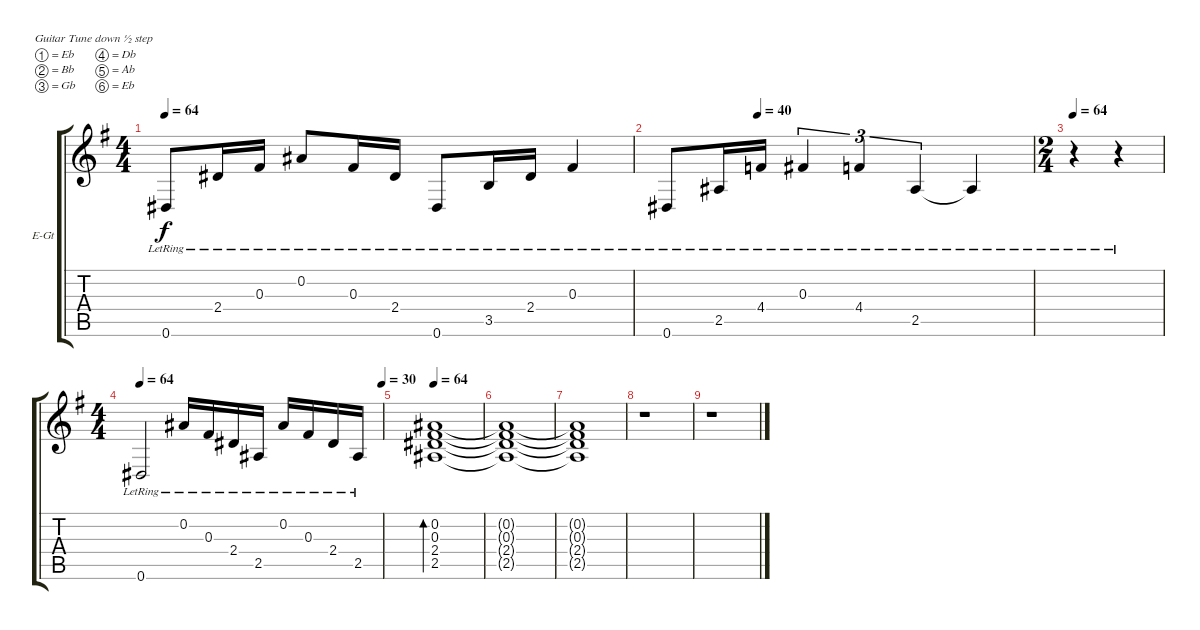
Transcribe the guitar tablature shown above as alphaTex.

\bracketExtendMode groupsimilarinstruments
\firstSystemTrackNameOrientation horizontal
\otherSystemsTrackNameOrientation horizontal
\track ("Гитара 1" "E-Gt") {mute instrument distortionguitar}
\staff {score tabs}
\tuning (Eb4 Bb3 Gb3 Db3 Ab2 Eb2)
\ts (4 4)
\tempo 64
\clef g2
\ks eminor
0.6{lr}.8{dy f} 2.4{lr}.16 0.3{lr}.16 0.2{lr}.8 0.3{lr}.16 2.4{lr}.16 0.6{lr}.8 3.5{lr}.16 2.4{lr}.16 0.3{lr}.4 |
\tempo (40 0.25)
0.6{lr}.8 2.5{lr}.16 4.4{lr}.16 0.3{lr}.4{tu (3 2)} 4.4{lr}.4{tu (3 2)} 2.5{lr}.4{tu (3 2)} 2.5{lr t}.4 |
\ts (2 4)
\beaming (8 2 2)
\tempo 64
r.4 r.4 |
\ts (4 4)
\beaming (8 2 2 2 2)
\tempo 64
\tempo (30 1)
0.6{lr}.2 0.2{lr}.16 0.3{lr}.16 2.4{lr}.16 2.5{lr}.16 0.2{lr}.16 0.3{lr}.16 2.4{lr}.16 2.5{lr}.16 |
\tempo 64
(0.2 0.3 2.4 2.5).1{bd 120} |
(0.2{t} 0.3{t} 2.4{t} 2.5{t}).1 |
(0.2{t} 0.3{t} 2.4{t} 2.5{t}).1 |
r.1 |
r.1
